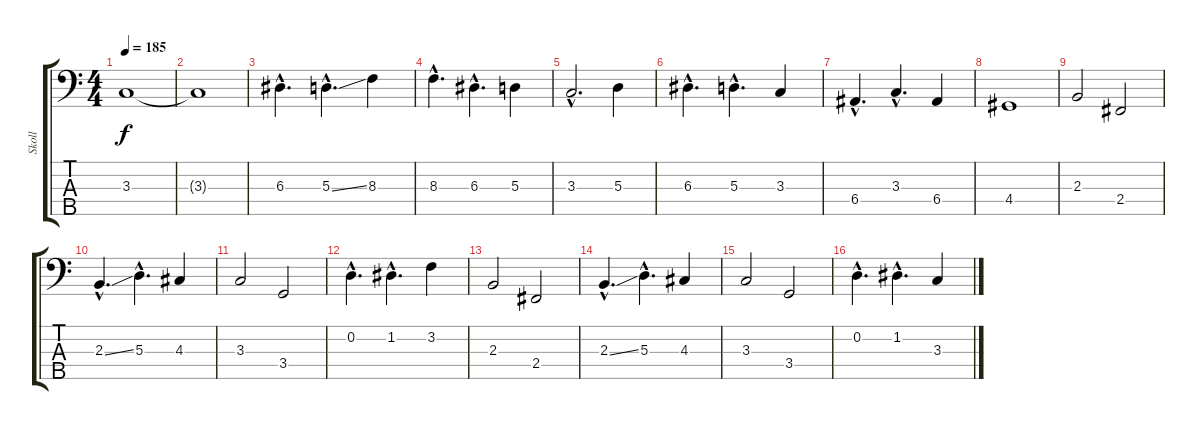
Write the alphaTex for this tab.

\track ("Skoll" "Skoll") {instrument electricbassfinger}
\staff {score tabs}
\tuning (G2 D2 A1 E1 B0) {hide}
\ts (4 4)
\tempo 185
\clef f4
\ks c
3.3.1{dy f} |
3.3{t}.1 |
6.3{hac}.4{d} 5.3{ss hac}.4{d} 8.3.4 |
8.3{hac}.4{d} 6.3{hac}.4{d} 5.3.4 |
3.3{hac}.2{d} 5.3.4 |
6.3{hac}.4{d} 5.3{hac}.4{d} 3.3.4 |
6.4{hac}.4{d} 3.3{hac}.4{d} 6.4.4 |
4.4.1 |
2.3.2{volume 16} 2.4.2 |
2.3{ss hac}.4{d} 5.3{hac}.4{d} 4.3.4 |
3.3.2 3.4.2 |
0.2{hac}.4{d} 1.2{hac}.4{d} 3.2.4 |
2.3.2{volume 16} 2.4.2 |
2.3{ss hac}.4{d} 5.3{hac}.4{d} 4.3.4 |
3.3.2 3.4.2 |
0.2{hac}.4{d} 1.2{hac}.4{d} 3.3.4
